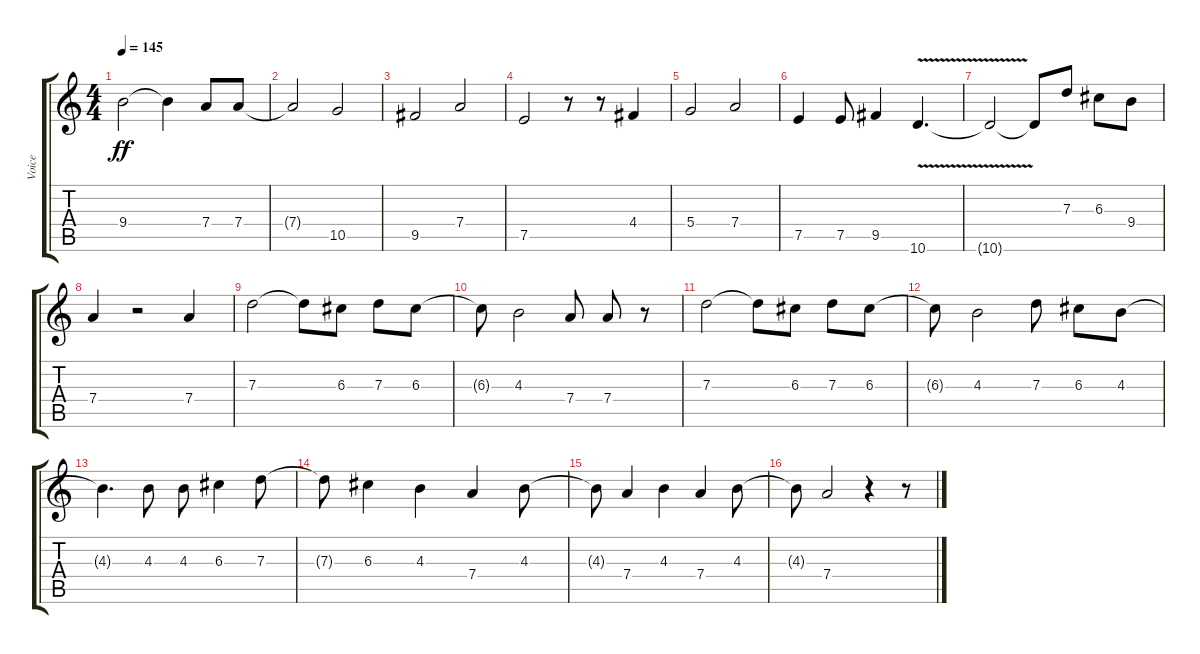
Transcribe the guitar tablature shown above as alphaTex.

\track ("Voice" "Voice") {instrument electricguitarjazz}
\staff {score tabs}
\tuning (E4 B3 G3 D3 A2 E2) {hide}
\ts (4 4)
\tempo 145
\clef g2
\ks c
9.4.2{dy ff} 9.4{t}.4 7.4.8 7.4.8 |
7.4{t}.2 10.5.2 |
9.5.2 7.4.2 |
7.5.2 r.8 r.8 4.4.4 |
5.4.2 7.4.2 |
7.5.4 7.5.8 9.5.4 10.6{v}.4{d} |
10.6{t}.2 10.6{t}.8 7.3.8 6.3.8 9.4.8 |
7.4.4 r.2 7.4.4 |
7.3.2 7.3{t}.8 6.3.8 7.3.8 6.3.8 |
6.3{t}.8 4.3.2 7.4.8 7.4.8 r.8 |
7.3.2 7.3{t}.8 6.3.8 7.3.8 6.3.8 |
6.3{t}.8 4.3.2 7.3.8 6.3.8 4.3.8 |
4.3{t}.4{d} 4.3.8 4.3.8 6.3.4 7.3.8 |
7.3{t}.8 6.3.4 4.3.4 7.4.4 4.3.8 |
4.3{t}.8 7.4.4 4.3.4 7.4.4 4.3.8 |
4.3{t}.8 7.4.2 r.4 r.8
